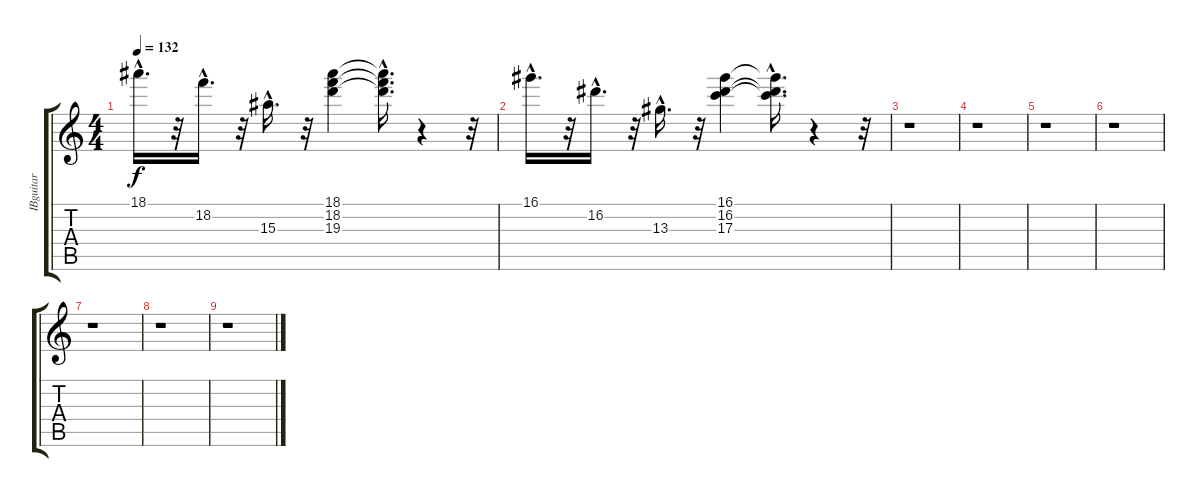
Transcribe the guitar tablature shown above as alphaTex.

\track ("IBguitar" "IBguitar") {instrument electricguitarjazz}
\staff {score tabs}
\tuning (E4 B3 G3 D3 A2 E2) {hide}
\ts (4 4)
\tempo 132
\clef g2
\ks c
18.1{hac}.16{d dy f} r.32 18.2{hac}.16{d} r.32 15.3{hac}.16{d} r.32 (18.1 18.2 19.3).4 (18.1{hac t} 18.2{hac t} 19.3{hac t}).16{d} r.4 r.32 |
16.1{hac}.16{d} r.32 16.2{hac}.16{d} r.32 13.3{hac}.16{d} r.32 (16.1 16.2 17.3).4 (16.1{hac t} 16.2{hac t} 17.3{hac t}).16{d} r.4 r.32 |
r.1 |
r.1 |
r.1 |
r.1 |
r.1 |
r.1 |
r.1
